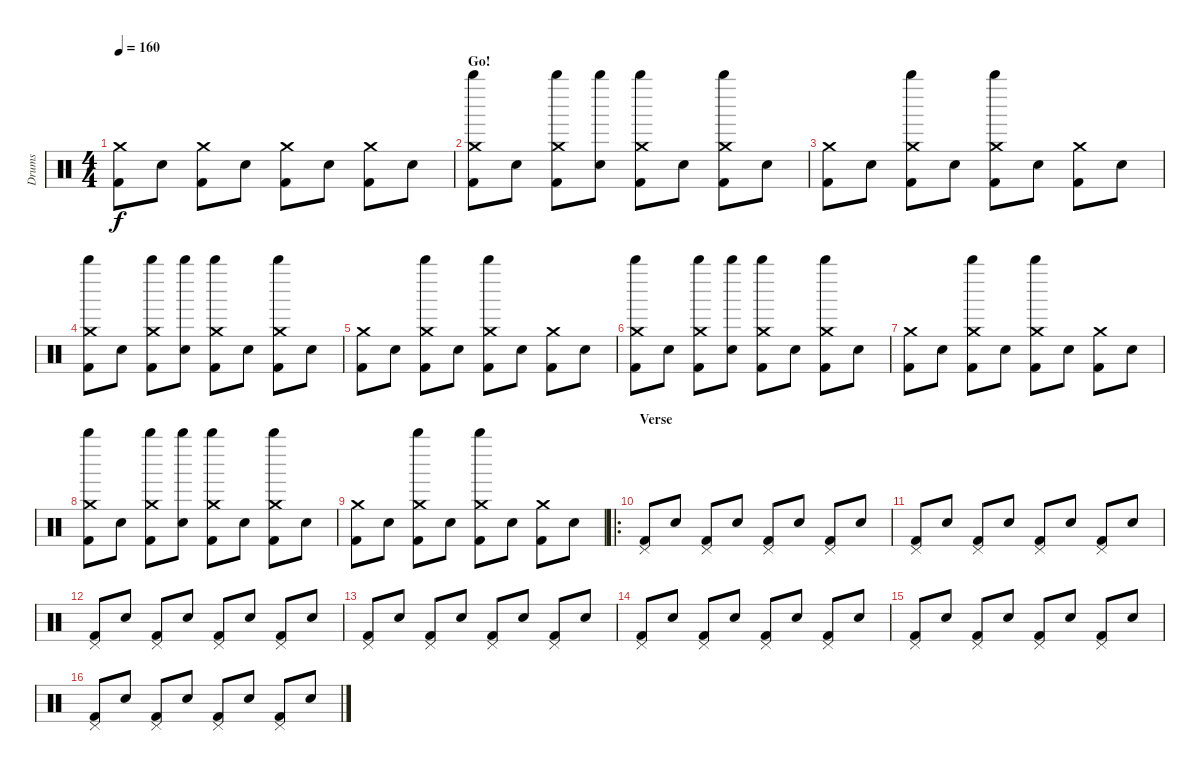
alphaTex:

\track ("Drums" "Drums") {instrument percussion}
\staff {score}
\articulation defaults
\ts (4 4)
\tempo 160
\clef neutral
\ks c
("Crash medium (hit)" "Kick (hit) 2").8{dy f} "Electric Snare (hit)".8 ("Crash medium (hit)" "Kick (hit) 2").8 "Electric Snare (hit)".8 ("Crash medium (hit)" "Kick (hit) 2").8 "Electric Snare (hit)".8 ("Crash medium (hit)" "Kick (hit) 2").8 "Electric Snare (hit)".8 |
\section ("" "Go!")
("Crash medium (hit)" "Whistle high (hit)" "Kick (hit) 2").8 "Electric Snare (hit)".8 ("Crash medium (hit)" "Whistle high (hit)" "Kick (hit) 2").8 ("Whistle high (hit)" "Electric Snare (hit)").8 ("Crash medium (hit)" "Whistle high (hit)" "Kick (hit) 2").8 "Electric Snare (hit)".8 ("Crash medium (hit)" "Whistle high (hit)" "Kick (hit) 2").8 "Electric Snare (hit)".8 |
("Crash medium (hit)" "Kick (hit) 2").8 "Electric Snare (hit)".8 ("Crash medium (hit)" "Whistle high (hit)" "Kick (hit) 2").8 "Electric Snare (hit)".8 ("Crash medium (hit)" "Whistle high (hit)" "Kick (hit) 2").8 "Electric Snare (hit)".8 ("Crash medium (hit)" "Kick (hit) 2").8 "Electric Snare (hit)".8 |
("Crash medium (hit)" "Whistle high (hit)" "Kick (hit) 2").8 "Electric Snare (hit)".8 ("Crash medium (hit)" "Whistle high (hit)" "Kick (hit) 2").8 ("Whistle high (hit)" "Electric Snare (hit)").8 ("Crash medium (hit)" "Whistle high (hit)" "Kick (hit) 2").8 "Electric Snare (hit)".8 ("Crash medium (hit)" "Whistle high (hit)" "Kick (hit) 2").8 "Electric Snare (hit)".8 |
("Crash medium (hit)" "Kick (hit) 2").8 "Electric Snare (hit)".8 ("Crash medium (hit)" "Whistle high (hit)" "Kick (hit) 2").8 "Electric Snare (hit)".8 ("Crash medium (hit)" "Whistle high (hit)" "Kick (hit) 2").8 "Electric Snare (hit)".8 ("Crash medium (hit)" "Kick (hit) 2").8 "Electric Snare (hit)".8 |
("Crash medium (hit)" "Whistle high (hit)" "Kick (hit) 2").8 "Electric Snare (hit)".8 ("Crash medium (hit)" "Whistle high (hit)" "Kick (hit) 2").8 ("Whistle high (hit)" "Electric Snare (hit)").8 ("Crash medium (hit)" "Whistle high (hit)" "Kick (hit) 2").8 "Electric Snare (hit)".8 ("Crash medium (hit)" "Whistle high (hit)" "Kick (hit) 2").8 "Electric Snare (hit)".8 |
("Crash medium (hit)" "Kick (hit) 2").8 "Electric Snare (hit)".8 ("Crash medium (hit)" "Whistle high (hit)" "Kick (hit) 2").8 "Electric Snare (hit)".8 ("Crash medium (hit)" "Whistle high (hit)" "Kick (hit) 2").8 "Electric Snare (hit)".8 ("Crash medium (hit)" "Kick (hit) 2").8 "Electric Snare (hit)".8 |
("Crash medium (hit)" "Whistle high (hit)" "Kick (hit) 2").8 "Electric Snare (hit)".8 ("Crash medium (hit)" "Whistle high (hit)" "Kick (hit) 2").8 ("Whistle high (hit)" "Electric Snare (hit)").8 ("Crash medium (hit)" "Whistle high (hit)" "Kick (hit) 2").8 "Electric Snare (hit)".8 ("Crash medium (hit)" "Whistle high (hit)" "Kick (hit) 2").8 "Electric Snare (hit)".8 |
("Crash medium (hit)" "Kick (hit) 2").8 "Electric Snare (hit)".8 ("Crash medium (hit)" "Whistle high (hit)" "Kick (hit) 2").8 "Electric Snare (hit)".8 ("Crash medium (hit)" "Whistle high (hit)" "Kick (hit) 2").8 "Electric Snare (hit)".8 ("Crash medium (hit)" "Kick (hit) 2").8 "Electric Snare (hit)".8 |
\ro
\section ("" "Verse")
("Pedal Hi-Hat (hit)" "Kick (hit) 2").8 "Electric Snare (hit)".8 ("Pedal Hi-Hat (hit)" "Kick (hit) 2").8 "Electric Snare (hit)".8 ("Pedal Hi-Hat (hit)" "Kick (hit) 2").8 "Electric Snare (hit)".8 ("Pedal Hi-Hat (hit)" "Kick (hit) 2").8 "Electric Snare (hit)".8 |
("Pedal Hi-Hat (hit)" "Kick (hit) 2").8 "Electric Snare (hit)".8 ("Pedal Hi-Hat (hit)" "Kick (hit) 2").8 "Electric Snare (hit)".8 ("Pedal Hi-Hat (hit)" "Kick (hit) 2").8 "Electric Snare (hit)".8 ("Pedal Hi-Hat (hit)" "Kick (hit) 2").8 "Electric Snare (hit)".8 |
("Pedal Hi-Hat (hit)" "Kick (hit) 2").8 "Electric Snare (hit)".8 ("Pedal Hi-Hat (hit)" "Kick (hit) 2").8 "Electric Snare (hit)".8 ("Pedal Hi-Hat (hit)" "Kick (hit) 2").8 "Electric Snare (hit)".8 ("Pedal Hi-Hat (hit)" "Kick (hit) 2").8 "Electric Snare (hit)".8 |
("Pedal Hi-Hat (hit)" "Kick (hit) 2").8 "Electric Snare (hit)".8 ("Pedal Hi-Hat (hit)" "Kick (hit) 2").8 "Electric Snare (hit)".8 ("Pedal Hi-Hat (hit)" "Kick (hit) 2").8 "Electric Snare (hit)".8 ("Pedal Hi-Hat (hit)" "Kick (hit) 2").8 "Electric Snare (hit)".8 |
("Pedal Hi-Hat (hit)" "Kick (hit) 2").8 "Electric Snare (hit)".8 ("Pedal Hi-Hat (hit)" "Kick (hit) 2").8 "Electric Snare (hit)".8 ("Pedal Hi-Hat (hit)" "Kick (hit) 2").8 "Electric Snare (hit)".8 ("Pedal Hi-Hat (hit)" "Kick (hit) 2").8 "Electric Snare (hit)".8 |
("Pedal Hi-Hat (hit)" "Kick (hit) 2").8 "Electric Snare (hit)".8 ("Pedal Hi-Hat (hit)" "Kick (hit) 2").8 "Electric Snare (hit)".8 ("Pedal Hi-Hat (hit)" "Kick (hit) 2").8 "Electric Snare (hit)".8 ("Pedal Hi-Hat (hit)" "Kick (hit) 2").8 "Electric Snare (hit)".8 |
("Pedal Hi-Hat (hit)" "Kick (hit) 2").8 "Electric Snare (hit)".8 ("Pedal Hi-Hat (hit)" "Kick (hit) 2").8 "Electric Snare (hit)".8 ("Pedal Hi-Hat (hit)" "Kick (hit) 2").8 "Electric Snare (hit)".8 ("Pedal Hi-Hat (hit)" "Kick (hit) 2").8 "Electric Snare (hit)".8
